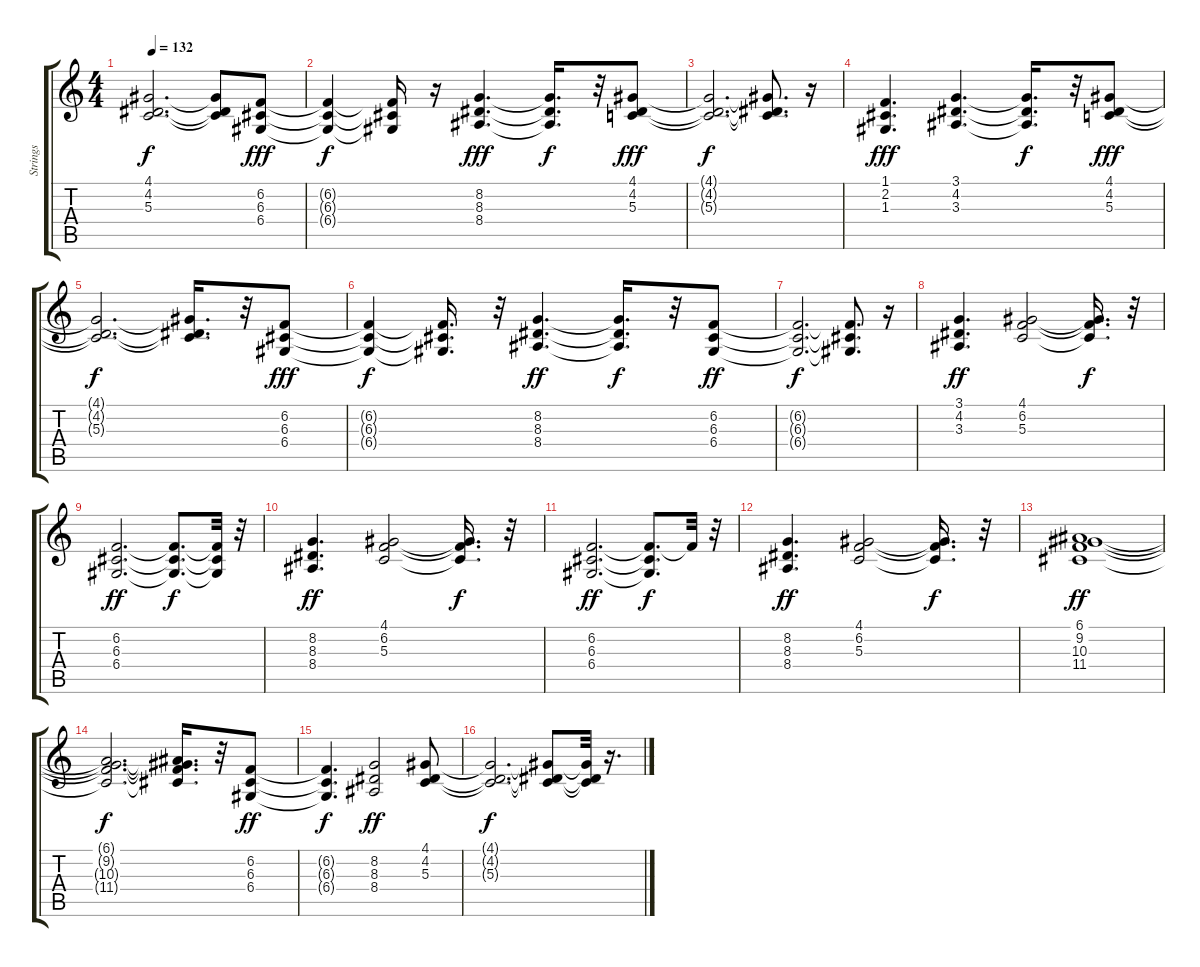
\track ("Strings" "Strings") {instrument synthstrings1}
\staff {score tabs}
\tuning (E4 B3 G3 D3 A2 E2) {hide}
\ts (4 4)
\tempo 132
\clef g2
\ks c
(4.1{t} 4.2{t} 5.3{t}).2{d dy f} (4.1{t} 4.2{t} 5.3{t}).8 (6.2 6.3 6.4).8{dy fff} |
(6.2{t} 6.3{t} 6.4{t}).4{dy f} (6.2{t} 6.3{t} 6.4{t}).16 r.16 (8.2 8.3 8.4).4{d dy fff} (8.2{t} 8.3{t} 8.4{t}).16{d dy f} r.32 (4.1 4.2 5.3).8{dy fff} |
(4.1{t} 4.2{t} 5.3{t}).2{d dy f} (4.1{t} 4.2{t} 5.3{t}).8{d} r.16 |
(1.1 2.2 1.3).4{d dy fff} (3.1 4.2 3.3).4{d} (3.1{t} 4.2{t} 3.3{t}).16{d dy f} r.32 (4.1 4.2 5.3).8{dy fff} |
(4.1{t} 4.2{t} 5.3{t}).2{d dy f} (4.1{t} 4.2{t} 5.3{t}).16{d} r.32 (6.2 6.3 6.4).8{dy fff} |
(6.2{t} 6.3{t} 6.4{t}).4{dy f} (6.2{t} 6.3{t} 6.4{t}).16{d} r.32 (8.2 8.3 8.4).4{d dy ff} (8.2{t} 8.3{t} 8.4{t}).16{d dy f} r.32 (6.2 6.3 6.4).8{dy ff} |
(6.2{t} 6.3{t} 6.4{t}).2{d dy f} (6.2{t} 6.3{t} 6.4{t}).8{d} r.16 |
(3.1 4.2 3.3).4{d dy ff} (4.1 6.2 5.3).2 (4.1{t} 6.2{t} 5.3{t}).16{d dy f} r.32 |
(6.2 6.3 6.4).2{d dy ff} (6.2{t} 6.3{t} 6.4{t}).8{d dy f} (6.2{t} 6.3{t} 6.4{t}).32 r.32 |
(8.2 8.3 8.4).4{d dy ff} (4.1 6.2 5.3).2 (4.1{t} 6.2{t} 5.3{t}).16{d dy f} r.32 |
(6.2 6.3 6.4).2{d dy ff} (6.2{t} 6.3{t} 6.4{t}).8{d dy f} 6.2{t}.32 r.32 |
(8.2 8.3 8.4).4{d dy ff} (4.1 6.2 5.3).2 (4.1{t} 6.2{t} 5.3{t}).16{d dy f} r.32 |
(6.1 9.2 10.3 11.4).1{dy ff} |
(6.1{t} 9.2{t} 10.3{t} 11.4{t}).2{d dy f} (6.1{t} 9.2{t} 10.3{t} 11.4{t}).16{d} r.32 (6.2 6.3 6.4).8{dy ff} |
(6.2{t} 6.3{t} 6.4{t}).4{d dy f} (8.2 8.3 8.4).2{dy ff} (4.1 4.2 5.3).8 |
(4.1{t} 4.2{t} 5.3{t}).2{d dy f} (4.1{t} 4.2{t} 5.3{t}).8 (4.1{t} 4.2{t} 5.3{t}).32 r.16{d}
